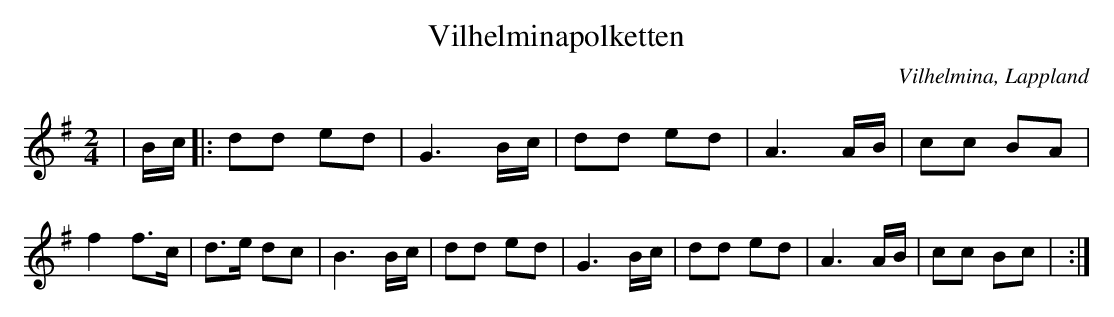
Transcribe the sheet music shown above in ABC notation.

X:1
T:Vilhelminapolketten
O:Vilhelmina, Lappland
M:2/4
L:1/16
K:G
| Bc |: d2d2 e2d2 | G6 Bc | d2d2 e2d2| A6 AB | c2c2 B2A2 | f4 f3c | d3e d2c2 | B6 Bc | d2d2 e2d2 | G6 Bc | d2d2 e2d2 | A6 AB| c2c2 B2c2| :|
